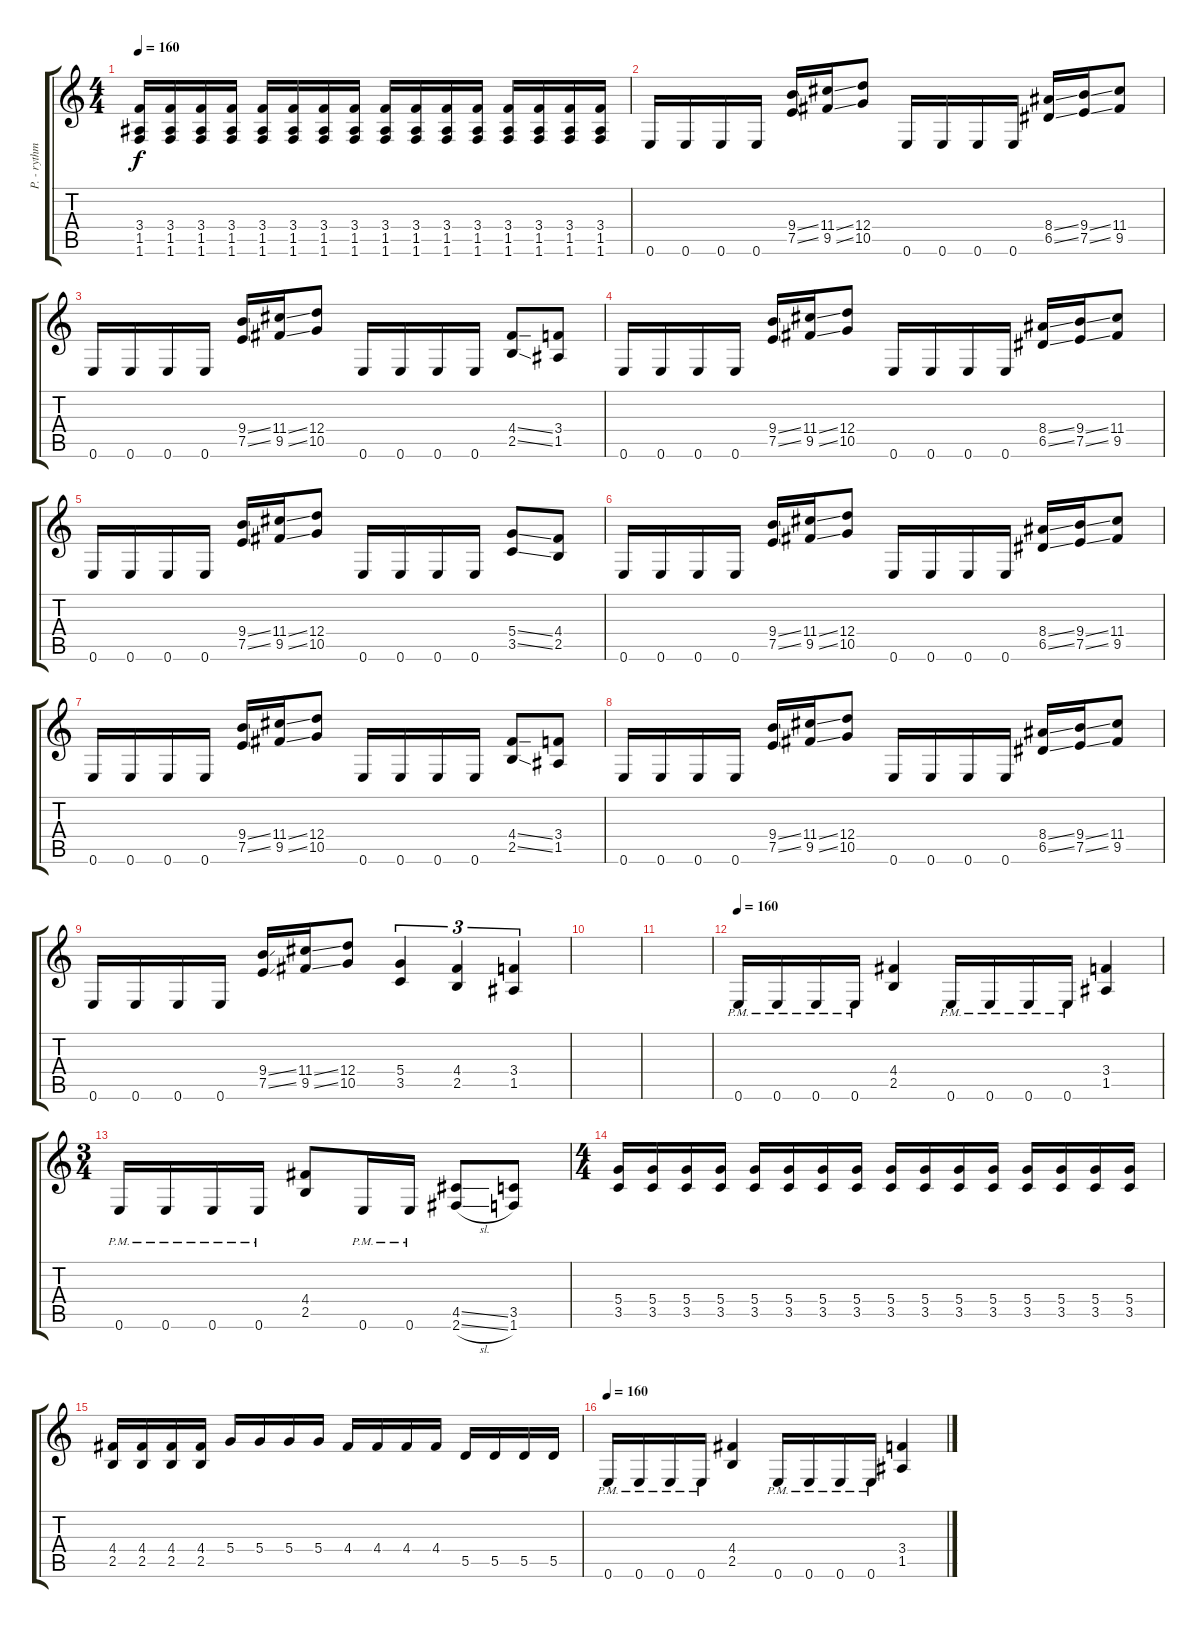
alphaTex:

\track ("P. - rythm guitar" "P. - rythm") {instrument distortionguitar}
\staff {score tabs}
\tuning (E4 B3 G3 D3 A2 E2) {hide}
\ts (4 4)
\tempo 160
\clef g2
\ks c
(3.4 1.5 1.6).16{dy f} (3.4 1.5 1.6).16 (3.4 1.5 1.6).16 (3.4 1.5 1.6).16 (3.4 1.5 1.6).16 (3.4 1.5 1.6).16 (3.4 1.5 1.6).16 (3.4 1.5 1.6).16 (3.4 1.5 1.6).16 (3.4 1.5 1.6).16 (3.4 1.5 1.6).16 (3.4 1.5 1.6).16 (3.4 1.5 1.6).16 (3.4 1.5 1.6).16 (3.4 1.5 1.6).16 (3.4 1.5 1.6).16 |
0.6.16 0.6.16 0.6.16 0.6.16 (9.4{ss} 7.5{ss}).16 (11.4{ss} 9.5{ss}).16 (12.4 10.5).8 0.6.16 0.6.16 0.6.16 0.6.16 (8.4{ss} 6.5{ss}).16 (9.4{ss} 7.5{ss}).16 (11.4 9.5).8 |
0.6.16 0.6.16 0.6.16 0.6.16 (9.4{ss} 7.5{ss}).16 (11.4{ss} 9.5{ss}).16 (12.4 10.5).8 0.6.16 0.6.16 0.6.16 0.6.16 (4.4{ss} 2.5{ss}).8 (3.4 1.5).8 |
0.6.16 0.6.16 0.6.16 0.6.16 (9.4{ss} 7.5{ss}).16 (11.4{ss} 9.5{ss}).16 (12.4 10.5).8 0.6.16 0.6.16 0.6.16 0.6.16 (8.4{ss} 6.5{ss}).16 (9.4{ss} 7.5{ss}).16 (11.4 9.5).8 |
0.6.16 0.6.16 0.6.16 0.6.16 (9.4{ss} 7.5{ss}).16 (11.4{ss} 9.5{ss}).16 (12.4 10.5).8 0.6.16 0.6.16 0.6.16 0.6.16 (5.4{ss} 3.5{ss}).8 (4.4 2.5).8 |
0.6.16 0.6.16 0.6.16 0.6.16 (9.4{ss} 7.5{ss}).16 (11.4{ss} 9.5{ss}).16 (12.4 10.5).8 0.6.16 0.6.16 0.6.16 0.6.16 (8.4{ss} 6.5{ss}).16 (9.4{ss} 7.5{ss}).16 (11.4 9.5).8 |
0.6.16 0.6.16 0.6.16 0.6.16 (9.4{ss} 7.5{ss}).16 (11.4{ss} 9.5{ss}).16 (12.4 10.5).8 0.6.16 0.6.16 0.6.16 0.6.16 (4.4{ss} 2.5{ss}).8 (3.4 1.5).8 |
0.6.16 0.6.16 0.6.16 0.6.16 (9.4{ss} 7.5{ss}).16 (11.4{ss} 9.5{ss}).16 (12.4 10.5).8 0.6.16 0.6.16 0.6.16 0.6.16 (8.4{ss} 6.5{ss}).16 (9.4{ss} 7.5{ss}).16 (11.4 9.5).8 |
0.6.16 0.6.16 0.6.16 0.6.16 (9.4{ss} 7.5{ss}).16 (11.4{ss} 9.5{ss}).16 (12.4 10.5).8 (5.4 3.5).4{tu (3 2)} (4.4 2.5).4{tu (3 2)} (3.4 1.5).4{tu (3 2)} |
|
|
\tempo 160
0.6{pm}.16 0.6{pm}.16 0.6{pm}.16 0.6{pm}.16 (4.4 2.5).4 0.6{pm}.16 0.6{pm}.16 0.6{pm}.16 0.6{pm}.16 (3.4 1.5).4 |
\ts (3 4)
0.6{pm}.16 0.6{pm}.16 0.6{pm}.16 0.6{pm}.16 (4.4 2.5).8 0.6{pm}.16 0.6{pm}.16 (4.5{ss} 2.6{sl}).8 (3.5 1.6).8 |
\ts (4 4)
(5.4 3.5).16 (5.4 3.5).16 (5.4 3.5).16 (5.4 3.5).16 (5.4 3.5).16 (5.4 3.5).16 (5.4 3.5).16 (5.4 3.5).16 (5.4 3.5).16 (5.4 3.5).16 (5.4 3.5).16 (5.4 3.5).16 (5.4 3.5).16 (5.4 3.5).16 (5.4 3.5).16 (5.4 3.5).16 |
(4.4 2.5).16 (4.4 2.5).16 (4.4 2.5).16 (4.4 2.5).16 5.4.16 5.4.16 5.4.16 5.4.16 4.4.16 4.4.16 4.4.16 4.4.16 5.5.16 5.5.16 5.5.16 5.5.16 |
\tempo 160
0.6{pm}.16 0.6{pm}.16 0.6{pm}.16 0.6{pm}.16 (4.4 2.5).4 0.6{pm}.16 0.6{pm}.16 0.6{pm}.16 0.6{pm}.16 (3.4 1.5).4
